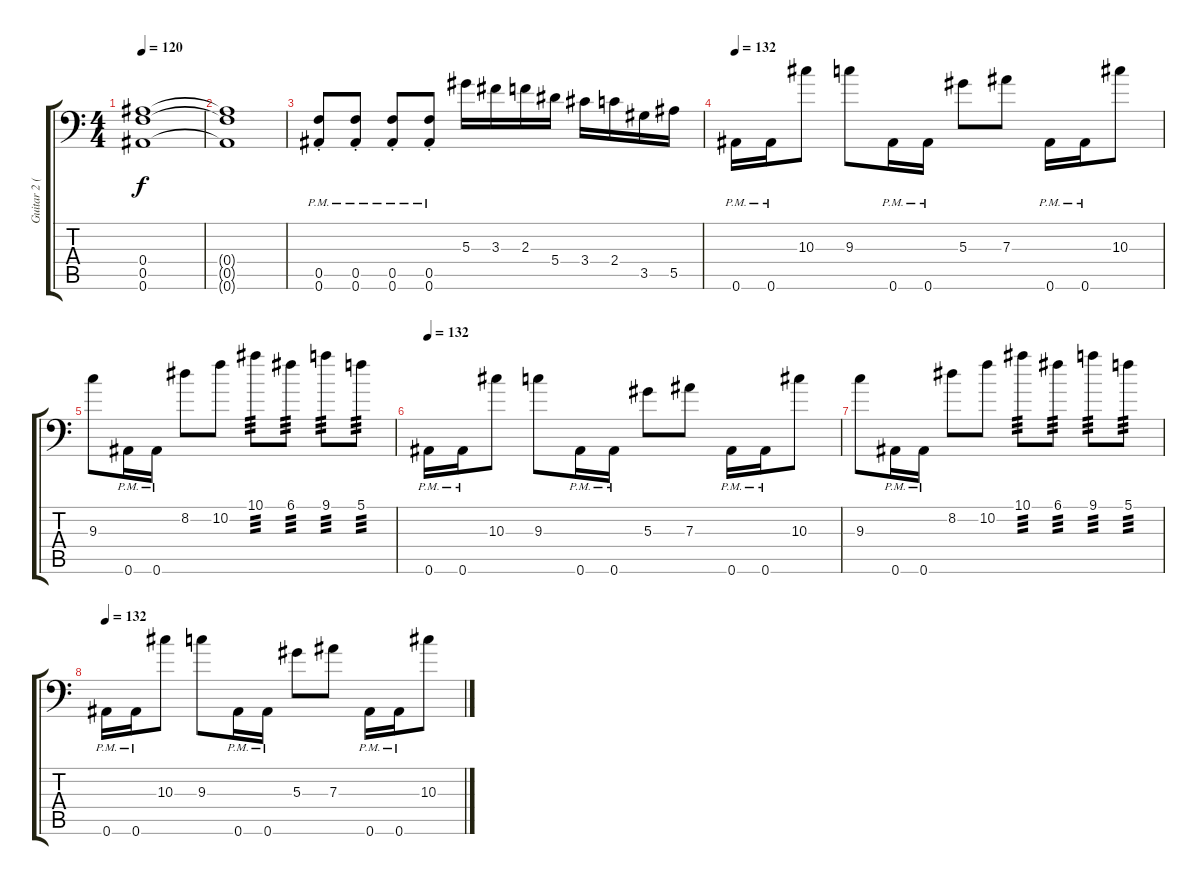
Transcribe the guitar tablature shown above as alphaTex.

\track ("Guitar 2 (Right)" "Guitar 2 (") {instrument distortionguitar}
\staff {score tabs}
\tuning (C4 G3 Eb3 Bb2 F2 Bb1) {hide}
\ts (4 4)
\tempo 120
\clef f4
\ks c
(0.4 0.5 0.6).1{dy f} |
(0.4{t} 0.5{t} 0.6{t}).1 |
(0.5{pm st} 0.6{pm st}).8 (0.5{pm st} 0.6{pm st}).8 (0.5{pm st} 0.6{pm st}).8 (0.5{pm st} 0.6{pm st}).8 5.3.16 3.3.16 2.3.16 5.4.16 3.4.16 2.4.16 3.5.16 5.5.16 |
\tempo 132
0.6{pm}.16 0.6{pm}.16 10.3.8 9.3.8 0.6{pm}.16 0.6{pm}.16 5.3.8 7.3.8 0.6{pm}.16 0.6{pm}.16 10.3.8 |
9.3.8 0.6{pm}.16 0.6{pm}.16 8.2.8 10.2.8 10.1.8{tp 3} 6.1.8{tp 3} 9.1.8{tp 3} 5.1.8{tp 3} |
\tempo 132
0.6{pm}.16 0.6{pm}.16 10.3.8 9.3.8 0.6{pm}.16 0.6{pm}.16 5.3.8 7.3.8 0.6{pm}.16 0.6{pm}.16 10.3.8 |
9.3.8 0.6{pm}.16 0.6{pm}.16 8.2.8 10.2.8 10.1.8{tp 3} 6.1.8{tp 3} 9.1.8{tp 3} 5.1.8{tp 3} |
\tempo 132
0.6{pm}.16 0.6{pm}.16 10.3.8 9.3.8 0.6{pm}.16 0.6{pm}.16 5.3.8 7.3.8 0.6{pm}.16 0.6{pm}.16 10.3.8
